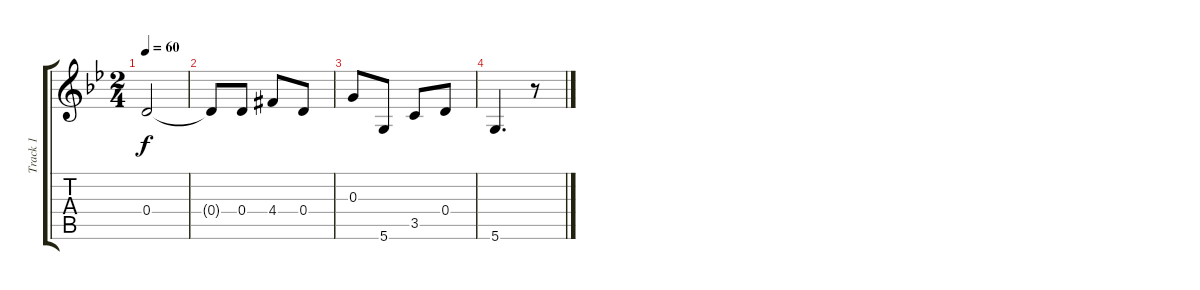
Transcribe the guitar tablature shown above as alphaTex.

\track ("Track 1" "Track 1") {instrument acousticguitarsteel}
\staff {score tabs}
\tuning (E4 B3 G3 D3 A2 D2) {hide}
\ts (2 4)
\tempo 60
\clef g2
\ks bb
0.4.2{dy f} |
0.4{t}.8 0.4.8 4.4{acc #}.8 0.4.8 |
0.3.8 5.6.8 3.5.8 0.4.8 |
5.6.4{d} r.8
